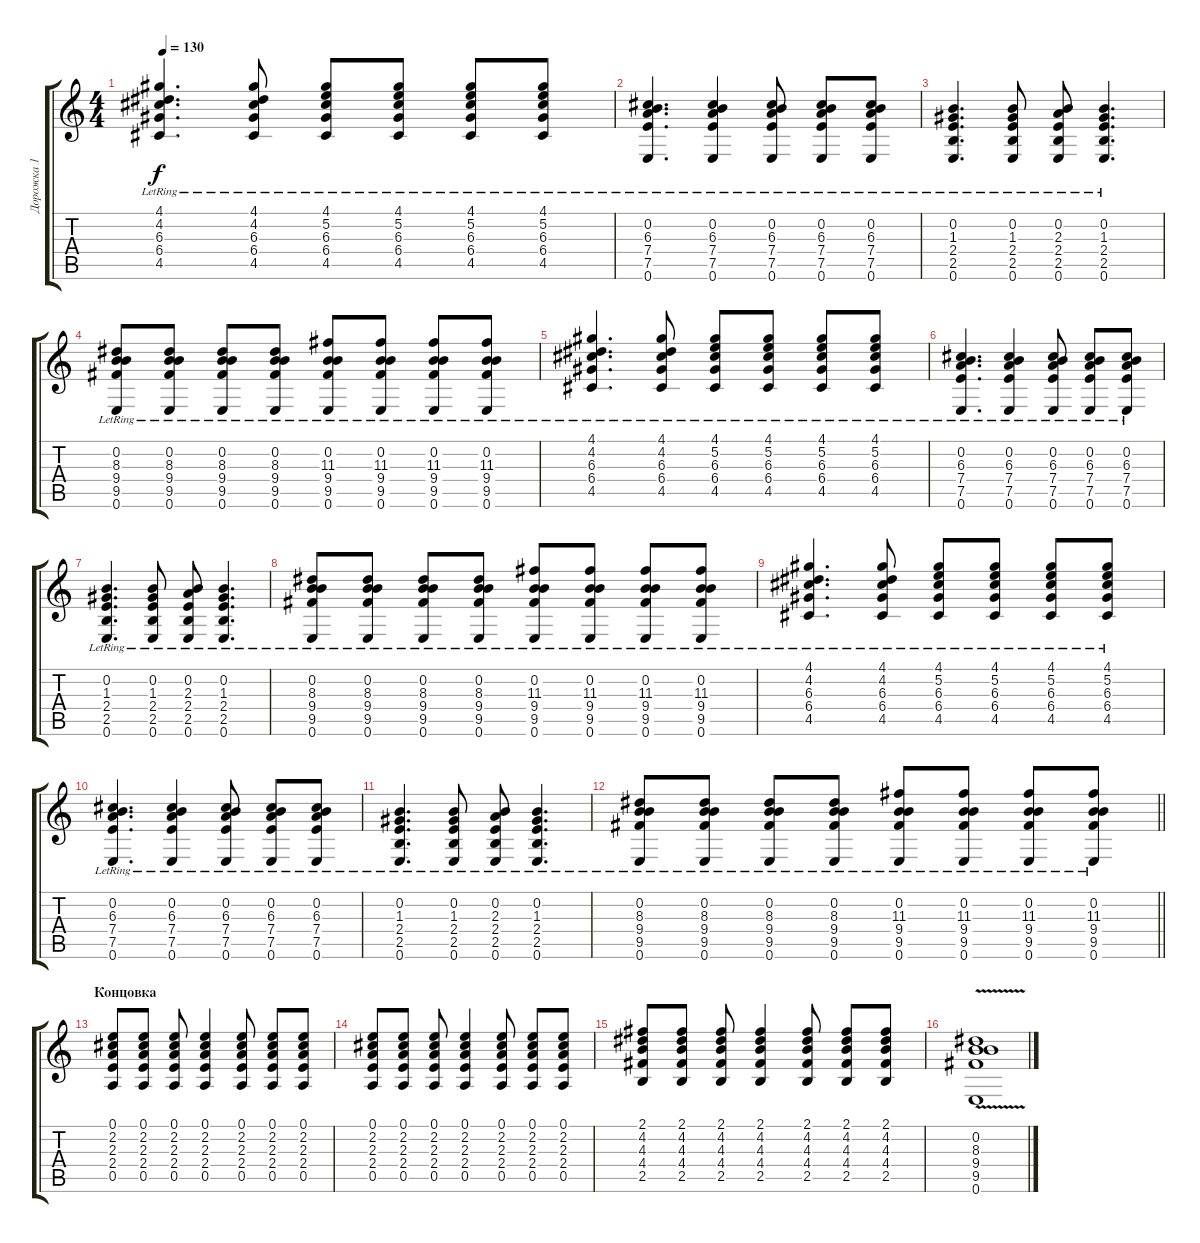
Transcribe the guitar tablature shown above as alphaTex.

\track ("Дорожка 1" "Дорожка 1") {instrument acousticguitarnylon}
\staff {score tabs}
\tuning (E4 B3 G3 D3 A2 E2) {hide}
\ts (4 4)
\tempo 130
\clef g2
\ks c
(4.1{lr} 4.2{lr} 6.3{lr} 6.4{lr} 4.5{lr}).4{d dy f} (4.1{lr} 4.2{lr} 6.3{lr} 6.4{lr} 4.5{lr}).8 (4.1{lr} 5.2{lr} 6.3{lr} 6.4{lr} 4.5{lr}).8 (4.1{lr} 5.2{lr} 6.3{lr} 6.4{lr} 4.5{lr}).8 (4.1{lr} 5.2{lr} 6.3{lr} 6.4{lr} 4.5{lr}).8 (4.1{lr} 5.2{lr} 6.3{lr} 6.4{lr} 4.5{lr}).8 |
(0.2{lr} 6.3{lr} 7.4{lr} 7.5{lr} 0.6{lr}).4{d} (0.2{lr} 6.3{lr} 7.4{lr} 7.5{lr} 0.6{lr}).4 (0.2{lr} 6.3{lr} 7.4{lr} 7.5{lr} 0.6{lr}).8 (0.2{lr} 6.3{lr} 7.4{lr} 7.5{lr} 0.6{lr}).8 (0.2{lr} 6.3{lr} 7.4{lr} 7.5{lr} 0.6{lr}).8 |
(0.2{lr} 1.3{lr} 2.4{lr} 2.5{lr} 0.6{lr}).4{d} (0.2{lr} 1.3{lr} 2.4{lr} 2.5{lr} 0.6{lr}).8 (0.2{lr} 2.3{lr} 2.4{lr} 2.5{lr} 0.6{lr}).8 (0.2{lr} 1.3{lr} 2.4{lr} 2.5{lr} 0.6{lr}).4{d} |
(0.2{lr} 8.3{lr} 9.4{lr} 9.5{lr} 0.6{lr}).8 (0.2{lr} 8.3{lr} 9.4{lr} 9.5{lr} 0.6{lr}).8 (0.2{lr} 8.3{lr} 9.4{lr} 9.5{lr} 0.6{lr}).8 (0.2{lr} 8.3{lr} 9.4{lr} 9.5{lr} 0.6{lr}).8 (0.2{lr} 11.3{lr} 9.4{lr} 9.5{lr} 0.6{lr}).8 (0.2{lr} 11.3{lr} 9.4{lr} 9.5{lr} 0.6{lr}).8 (0.2{lr} 11.3{lr} 9.4{lr} 9.5{lr} 0.6{lr}).8 (0.2{lr} 11.3{lr} 9.4{lr} 9.5{lr} 0.6{lr}).8 |
(4.1{lr} 4.2{lr} 6.3{lr} 6.4{lr} 4.5{lr}).4{d} (4.1{lr} 4.2{lr} 6.3{lr} 6.4{lr} 4.5{lr}).8 (4.1{lr} 5.2{lr} 6.3{lr} 6.4{lr} 4.5{lr}).8 (4.1{lr} 5.2{lr} 6.3{lr} 6.4{lr} 4.5{lr}).8 (4.1{lr} 5.2{lr} 6.3{lr} 6.4{lr} 4.5{lr}).8 (4.1{lr} 5.2{lr} 6.3{lr} 6.4{lr} 4.5{lr}).8 |
(0.2{lr} 6.3{lr} 7.4{lr} 7.5{lr} 0.6{lr}).4{d} (0.2{lr} 6.3{lr} 7.4{lr} 7.5{lr} 0.6{lr}).4 (0.2{lr} 6.3{lr} 7.4{lr} 7.5{lr} 0.6{lr}).8 (0.2{lr} 6.3{lr} 7.4{lr} 7.5{lr} 0.6{lr}).8 (0.2{lr} 6.3{lr} 7.4{lr} 7.5{lr} 0.6{lr}).8 |
(0.2{lr} 1.3{lr} 2.4{lr} 2.5{lr} 0.6{lr}).4{d} (0.2{lr} 1.3{lr} 2.4{lr} 2.5{lr} 0.6{lr}).8 (0.2{lr} 2.3{lr} 2.4{lr} 2.5{lr} 0.6{lr}).8 (0.2{lr} 1.3{lr} 2.4{lr} 2.5{lr} 0.6{lr}).4{d} |
(0.2{lr} 8.3{lr} 9.4{lr} 9.5{lr} 0.6{lr}).8 (0.2{lr} 8.3{lr} 9.4{lr} 9.5{lr} 0.6{lr}).8 (0.2{lr} 8.3{lr} 9.4{lr} 9.5{lr} 0.6{lr}).8 (0.2{lr} 8.3{lr} 9.4{lr} 9.5{lr} 0.6{lr}).8 (0.2{lr} 11.3{lr} 9.4{lr} 9.5{lr} 0.6{lr}).8 (0.2{lr} 11.3{lr} 9.4{lr} 9.5{lr} 0.6{lr}).8 (0.2{lr} 11.3{lr} 9.4{lr} 9.5{lr} 0.6{lr}).8 (0.2{lr} 11.3{lr} 9.4{lr} 9.5{lr} 0.6{lr}).8 |
(4.1{lr} 4.2{lr} 6.3{lr} 6.4{lr} 4.5{lr}).4{d} (4.1{lr} 4.2{lr} 6.3{lr} 6.4{lr} 4.5{lr}).8 (4.1{lr} 5.2{lr} 6.3{lr} 6.4{lr} 4.5{lr}).8 (4.1{lr} 5.2{lr} 6.3{lr} 6.4{lr} 4.5{lr}).8 (4.1{lr} 5.2{lr} 6.3{lr} 6.4{lr} 4.5{lr}).8 (4.1{lr} 5.2{lr} 6.3{lr} 6.4{lr} 4.5{lr}).8 |
(0.2{lr} 6.3{lr} 7.4{lr} 7.5{lr} 0.6{lr}).4{d} (0.2{lr} 6.3{lr} 7.4{lr} 7.5{lr} 0.6{lr}).4 (0.2{lr} 6.3{lr} 7.4{lr} 7.5{lr} 0.6{lr}).8 (0.2{lr} 6.3{lr} 7.4{lr} 7.5{lr} 0.6{lr}).8 (0.2{lr} 6.3{lr} 7.4{lr} 7.5{lr} 0.6{lr}).8 |
(0.2{lr} 1.3{lr} 2.4{lr} 2.5{lr} 0.6{lr}).4{d} (0.2{lr} 1.3{lr} 2.4{lr} 2.5{lr} 0.6{lr}).8 (0.2{lr} 2.3{lr} 2.4{lr} 2.5{lr} 0.6{lr}).8 (0.2{lr} 1.3{lr} 2.4{lr} 2.5{lr} 0.6{lr}).4{d} |
\barLineRight lightlight
(0.2{lr} 8.3{lr} 9.4{lr} 9.5{lr} 0.6{lr}).8 (0.2{lr} 8.3{lr} 9.4{lr} 9.5{lr} 0.6{lr}).8 (0.2{lr} 8.3{lr} 9.4{lr} 9.5{lr} 0.6{lr}).8 (0.2{lr} 8.3{lr} 9.4{lr} 9.5{lr} 0.6{lr}).8 (0.2{lr} 11.3{lr} 9.4{lr} 9.5{lr} 0.6{lr}).8 (0.2{lr} 11.3{lr} 9.4{lr} 9.5{lr} 0.6{lr}).8 (0.2{lr} 11.3{lr} 9.4{lr} 9.5{lr} 0.6{lr}).8 (0.2{lr} 11.3{lr} 9.4{lr} 9.5{lr} 0.6{lr}).8 |
\section ("" "Концовка")
(0.1 2.2 2.3 2.4 0.5).8 (0.1 2.2 2.3 2.4 0.5).8 (0.1 2.2 2.3 2.4 0.5).8 (0.1 2.2 2.3 2.4 0.5).4 (0.1 2.2 2.3 2.4 0.5).8 (0.1 2.2 2.3 2.4 0.5).8 (0.1 2.2 2.3 2.4 0.5).8 |
(0.1 2.2 2.3 2.4 0.5).8 (0.1 2.2 2.3 2.4 0.5).8 (0.1 2.2 2.3 2.4 0.5).8 (0.1 2.2 2.3 2.4 0.5).4 (0.1 2.2 2.3 2.4 0.5).8 (0.1 2.2 2.3 2.4 0.5).8 (0.1 2.2 2.3 2.4 0.5).8 |
(2.1 4.2 4.3 4.4 2.5).8 (2.1 4.2 4.3 4.4 2.5).8 (2.1 4.2 4.3 4.4 2.5).8 (2.1 4.2 4.3 4.4 2.5).4 (2.1 4.2 4.3 4.4 2.5).8 (2.1 4.2 4.3 4.4 2.5).8 (2.1 4.2 4.3 4.4 2.5).8 |
(0.2 8.3 9.4 9.5 0.6{v}).1
